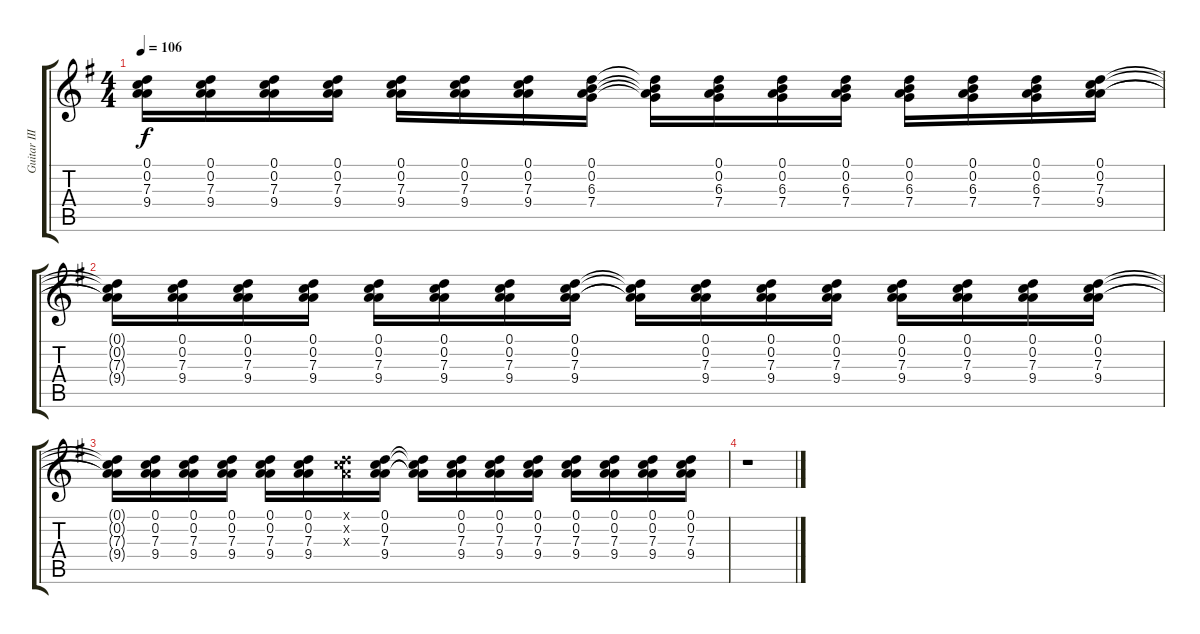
\track ("Guitar III (Inoran)" "Guitar III") {instrument overdrivenguitar}
\staff {score tabs}
\tuning (D4 A3 F3 C3 G2 D2) {hide}
\ts (4 4)
\tempo 106
\clef g2
\ks g
(0.1{t} 0.2{t} 7.3{t} 9.4{t}).16{dy f} (0.1 0.2 7.3 9.4).16 (0.1 0.2 7.3 9.4).16 (0.1 0.2 7.3 9.4).16 (0.1 0.2 7.3 9.4).16 (0.1 0.2 7.3 9.4).16 (0.1 0.2 7.3 9.4).16 (0.1 0.2 6.3 7.4).16 (0.1{t} 0.2{t} 6.3{t} 7.4{t}).16 (0.1 0.2 6.3 7.4).16 (0.1 0.2 6.3 7.4).16 (0.1 0.2 6.3 7.4).16 (0.1 0.2 6.3 7.4).16 (0.1 0.2 6.3 7.4).16 (0.1 0.2 6.3 7.4).16 (0.1 0.2 7.3 9.4).16 |
(0.1{t} 0.2{t} 7.3{t} 9.4{t}).16 (0.1 0.2 7.3 9.4).16 (0.1 0.2 7.3 9.4).16 (0.1 0.2 7.3 9.4).16 (0.1 0.2 7.3 9.4).16 (0.1 0.2 7.3 9.4).16 (0.1 0.2 7.3 9.4).16 (0.1 0.2 7.3 9.4).16 (0.1{t} 0.2{t} 7.3{t} 9.4{t}).16 (0.1 0.2 7.3 9.4).16 (0.1 0.2 7.3 9.4).16 (0.1 0.2 7.3 9.4).16 (0.1 0.2 7.3 9.4).16 (0.1 0.2 7.3 9.4).16 (0.1 0.2 7.3 9.4).16 (0.1 0.2 7.3 9.4).16 |
(0.1{t} 0.2{t} 7.3{t} 9.4{t}).16 (0.1 0.2 7.3 9.4).16 (0.1 0.2 7.3 9.4).16 (0.1 0.2 7.3 9.4).16 (0.1 0.2 7.3 9.4).16 (0.1 0.2 7.3 9.4).16 (0.1{x} 0.2{x} 7.3{x}).16 (0.1 0.2 7.3 9.4).16 (0.1{t} 0.2{t} 7.3{t} 9.4{t}).16 (0.1 0.2 7.3 9.4).16 (0.1 0.2 7.3 9.4).16 (0.1 0.2 7.3 9.4).16 (0.1 0.2 7.3 9.4).16 (0.1 0.2 7.3 9.4).16 (0.1 0.2 7.3 9.4).16 (0.1 0.2 7.3 9.4).16 |
r.1
